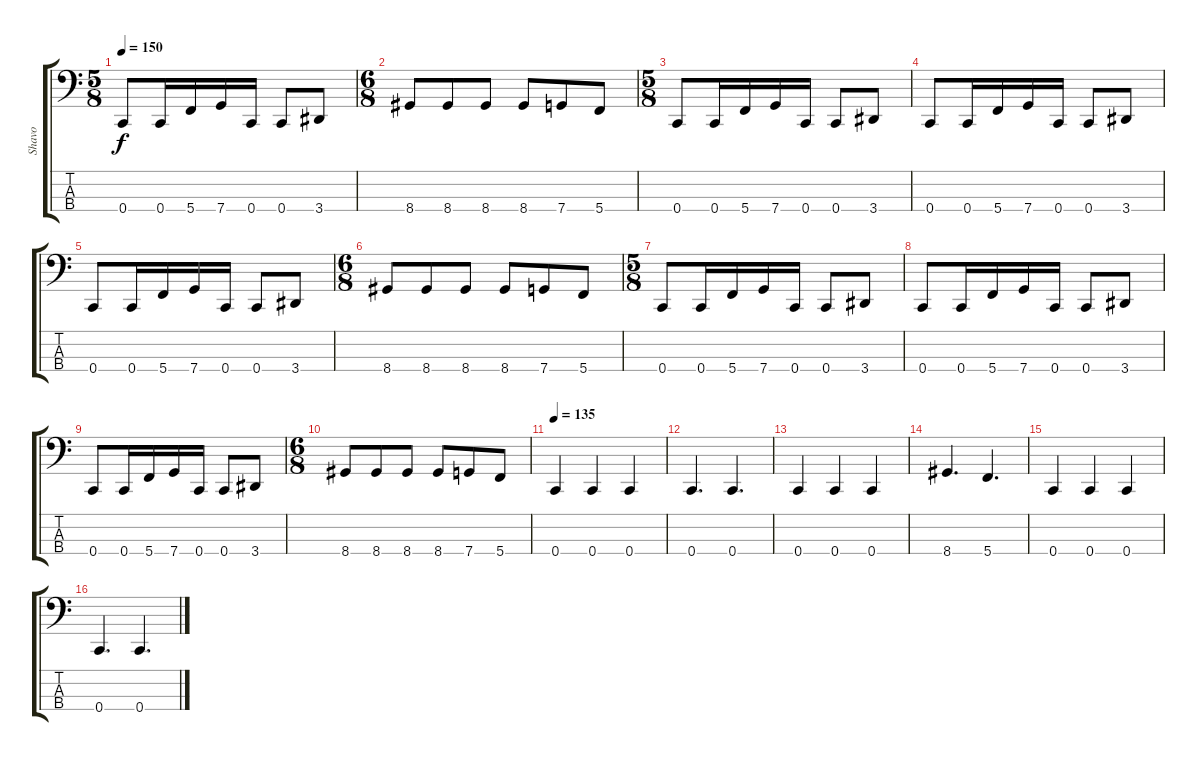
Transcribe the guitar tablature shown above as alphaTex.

\track ("Shavo" "Shavo") {instrument electricbasspick}
\staff {score tabs}
\tuning (F2 C2 G1 C1) {hide}
\ts (5 8)
\tempo 150
\clef f4
\ks c
0.4.8{dy f} 0.4.16 5.4.16 7.4.16 0.4.16 0.4.8 3.4.8 |
\ts (6 8)
8.4.8 8.4.8 8.4.8 8.4.8 7.4.8 5.4.8 |
\ts (5 8)
0.4.8 0.4.16 5.4.16 7.4.16 0.4.16 0.4.8 3.4.8 |
0.4.8 0.4.16 5.4.16 7.4.16 0.4.16 0.4.8 3.4.8 |
0.4.8 0.4.16 5.4.16 7.4.16 0.4.16 0.4.8 3.4.8 |
\ts (6 8)
8.4.8 8.4.8 8.4.8 8.4.8 7.4.8 5.4.8 |
\ts (5 8)
0.4.8 0.4.16 5.4.16 7.4.16 0.4.16 0.4.8 3.4.8 |
0.4.8 0.4.16 5.4.16 7.4.16 0.4.16 0.4.8 3.4.8 |
0.4.8 0.4.16 5.4.16 7.4.16 0.4.16 0.4.8 3.4.8 |
\ts (6 8)
8.4.8 8.4.8 8.4.8 8.4.8 7.4.8 5.4.8 |
\tempo 135
0.4.4 0.4.4 0.4.4 |
0.4.4{d} 0.4.4{d} |
0.4.4 0.4.4 0.4.4 |
8.4.4{d} 5.4.4{d} |
0.4.4 0.4.4 0.4.4 |
0.4.4{d} 0.4.4{d}
